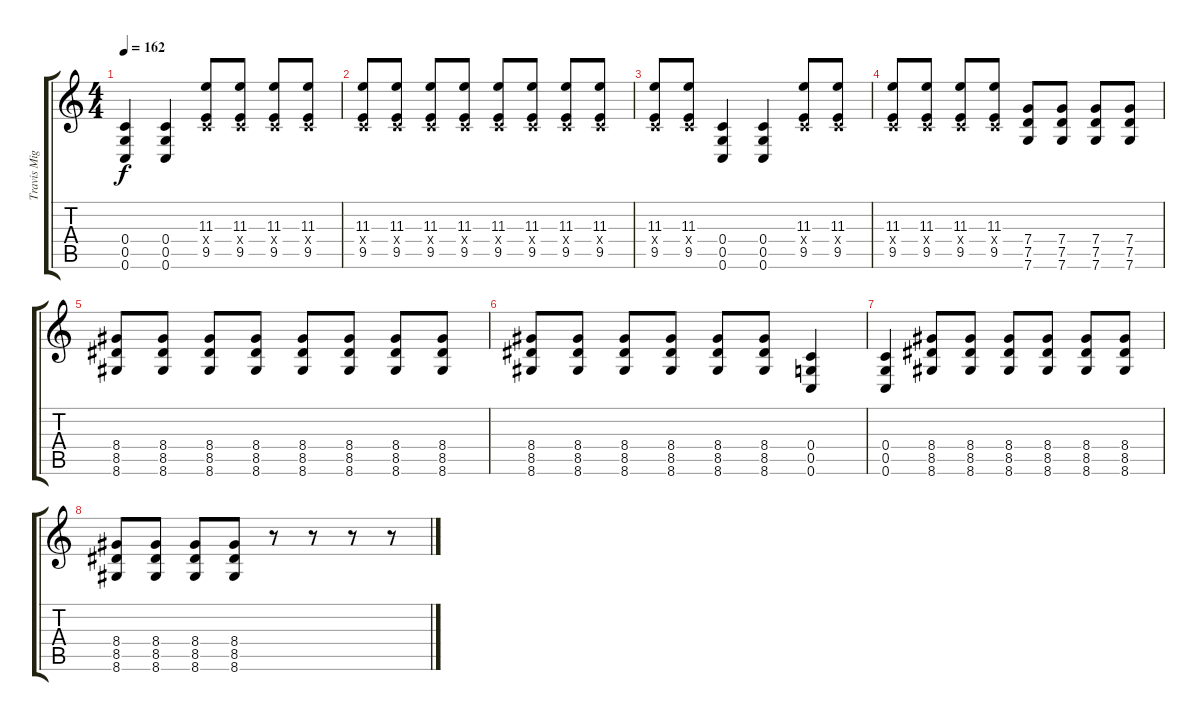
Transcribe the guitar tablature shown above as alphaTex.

\track ("Travis Miguel" "Travis Mig") {instrument distortionguitar}
\staff {score tabs}
\tuning (D4 A3 F3 C3 G2 C2) {hide}
\ts (4 4)
\tempo 162
\clef g2
\ks c
(0.4 0.5 0.6).4{dy f} (0.4 0.5 0.6).4 (11.3 0.4{x} 9.5).8 (11.3 0.4{x} 9.5).8 (11.3 0.4{x} 9.5).8 (11.3 0.4{x} 9.5).8 |
(11.3 0.4{x} 9.5).8 (11.3 0.4{x} 9.5).8 (11.3 0.4{x} 9.5).8 (11.3 0.4{x} 9.5).8 (11.3 0.4{x} 9.5).8 (11.3 0.4{x} 9.5).8 (11.3 0.4{x} 9.5).8 (11.3 0.4{x} 9.5).8 |
(11.3 0.4{x} 9.5).8 (11.3 0.4{x} 9.5).8 (0.4 0.5 0.6).4 (0.4 0.5 0.6).4 (11.3 0.4{x} 9.5).8 (11.3 0.4{x} 9.5).8 |
(11.3 0.4{x} 9.5).8 (11.3 0.4{x} 9.5).8 (11.3 0.4{x} 9.5).8 (11.3 0.4{x} 9.5).8 (7.4 7.5 7.6).8 (7.4 7.5 7.6).8 (7.4 7.5 7.6).8 (7.4 7.5 7.6).8 |
(8.4 8.5 8.6).8 (8.4 8.5 8.6).8 (8.4 8.5 8.6).8 (8.4 8.5 8.6).8 (8.4 8.5 8.6).8 (8.4 8.5 8.6).8 (8.4 8.5 8.6).8 (8.4 8.5 8.6).8 |
(8.4 8.5 8.6).8 (8.4 8.5 8.6).8 (8.4 8.5 8.6).8 (8.4 8.5 8.6).8 (8.4 8.5 8.6).8 (8.4 8.5 8.6).8 (0.4 0.5 0.6).4 |
(0.4 0.5 0.6).4 (8.4 8.5 8.6).8 (8.4 8.5 8.6).8 (8.4 8.5 8.6).8 (8.4 8.5 8.6).8 (8.4 8.5 8.6).8 (8.4 8.5 8.6).8 |
(8.4 8.5 8.6).8 (8.4 8.5 8.6).8 (8.4 8.5 8.6).8 (8.4 8.5 8.6).8 r.8 r.8 r.8 r.8
